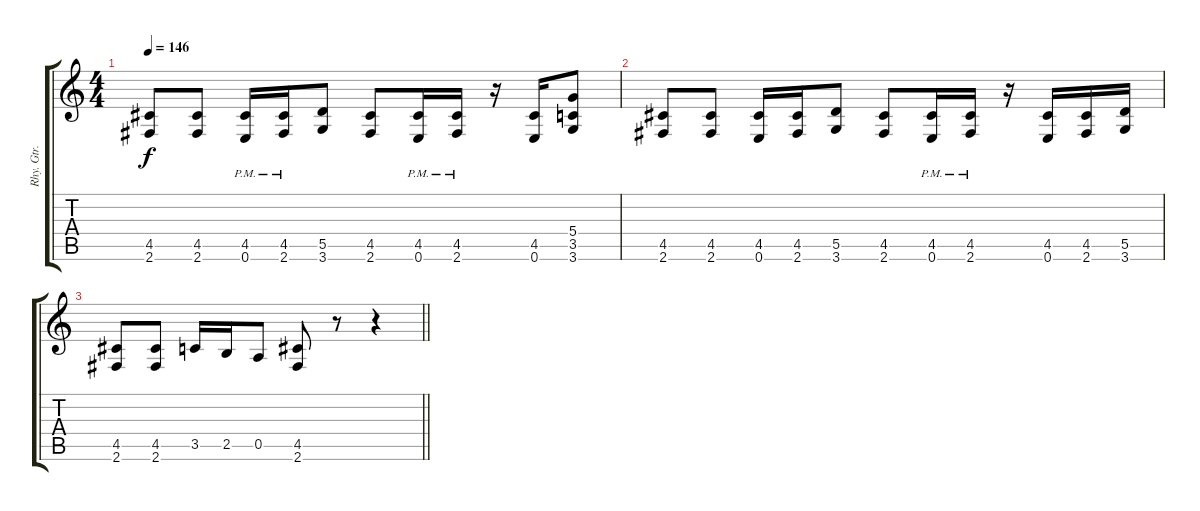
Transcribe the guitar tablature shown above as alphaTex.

\track ("Rhy. Gtr. 2" "Rhy. Gtr. ") {instrument distortionguitar}
\staff {score tabs}
\tuning (E4 B3 G3 D3 A2 E2) {hide}
\ts (4 4)
\tempo 146
\clef g2
\ks c
(4.5 2.6).8{dy f} (4.5 2.6).8 (4.5{pm} 0.6{pm}).16 (4.5{pm} 2.6{pm}).16 (5.5 3.6).8 (4.5 2.6).8 (4.5{pm} 0.6{pm}).16 (4.5{pm} 2.6{pm}).16 r.16 (4.5 0.6).16 (5.4 3.5 3.6).8 |
(4.5 2.6).8 (4.5 2.6).8 (4.5 0.6).16 (4.5 2.6).16 (5.5 3.6).8 (4.5 2.6).8 (4.5{pm} 0.6{pm}).16 (4.5{pm} 2.6{pm}).16 r.16 (4.5 0.6).16 (4.5 2.6).16 (5.5 3.6).16 |
\barLineRight lightlight
(4.5 2.6).8 (4.5 2.6).8 3.5.16 2.5.16 0.5.8 (4.5 2.6).8 r.8 r.4
